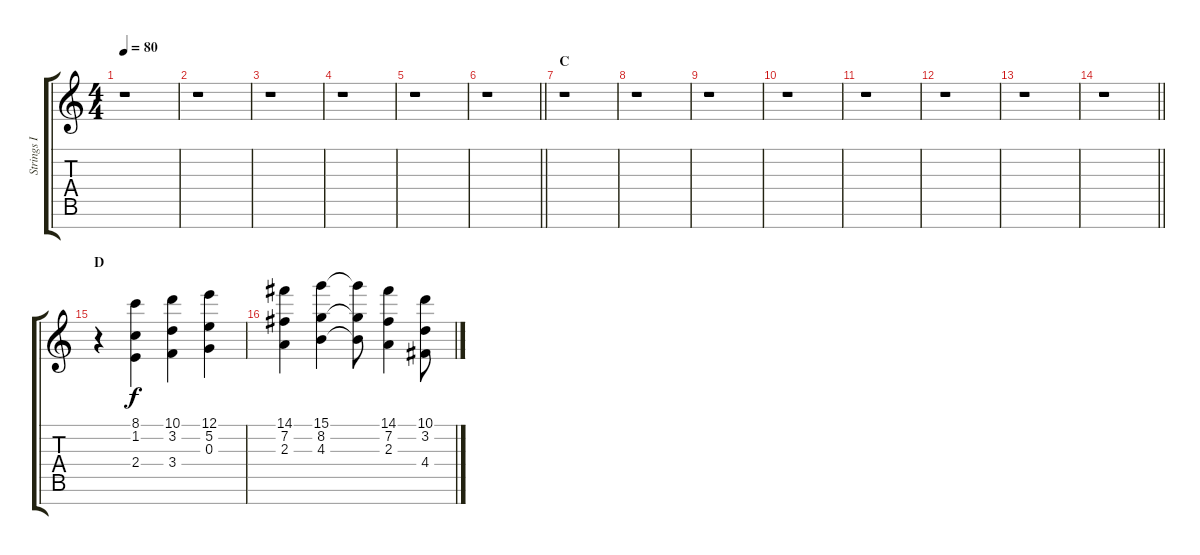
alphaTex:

\track ("Strings I" "Strings I") {instrument stringensemble1}
\staff {score tabs}
\tuning (E5 B4 G4 D4 A3 E3 B2) {hide}
\ts (4 4)
\tempo 80
\clef g2
\ks c
r.1{dy f} |
r.1 |
r.1 |
r.1 |
r.1 |
\barLineRight lightlight
r.1 |
\section ("" "C")
r.1 |
r.1 |
r.1 |
r.1 |
r.1 |
r.1 |
r.1 |
\barLineRight lightlight
r.1 |
\section ("" "D")
r.4 (8.1 1.2 2.4).4 (10.1 3.2 3.4).4 (12.1 5.2 0.3).4 |
(14.1 7.2 2.3).4 (15.1 8.2 4.3).4 (15.1{t} 8.2{t} 4.3{t}).8 (14.1 7.2 2.3).4 (10.1 3.2 4.4).8
